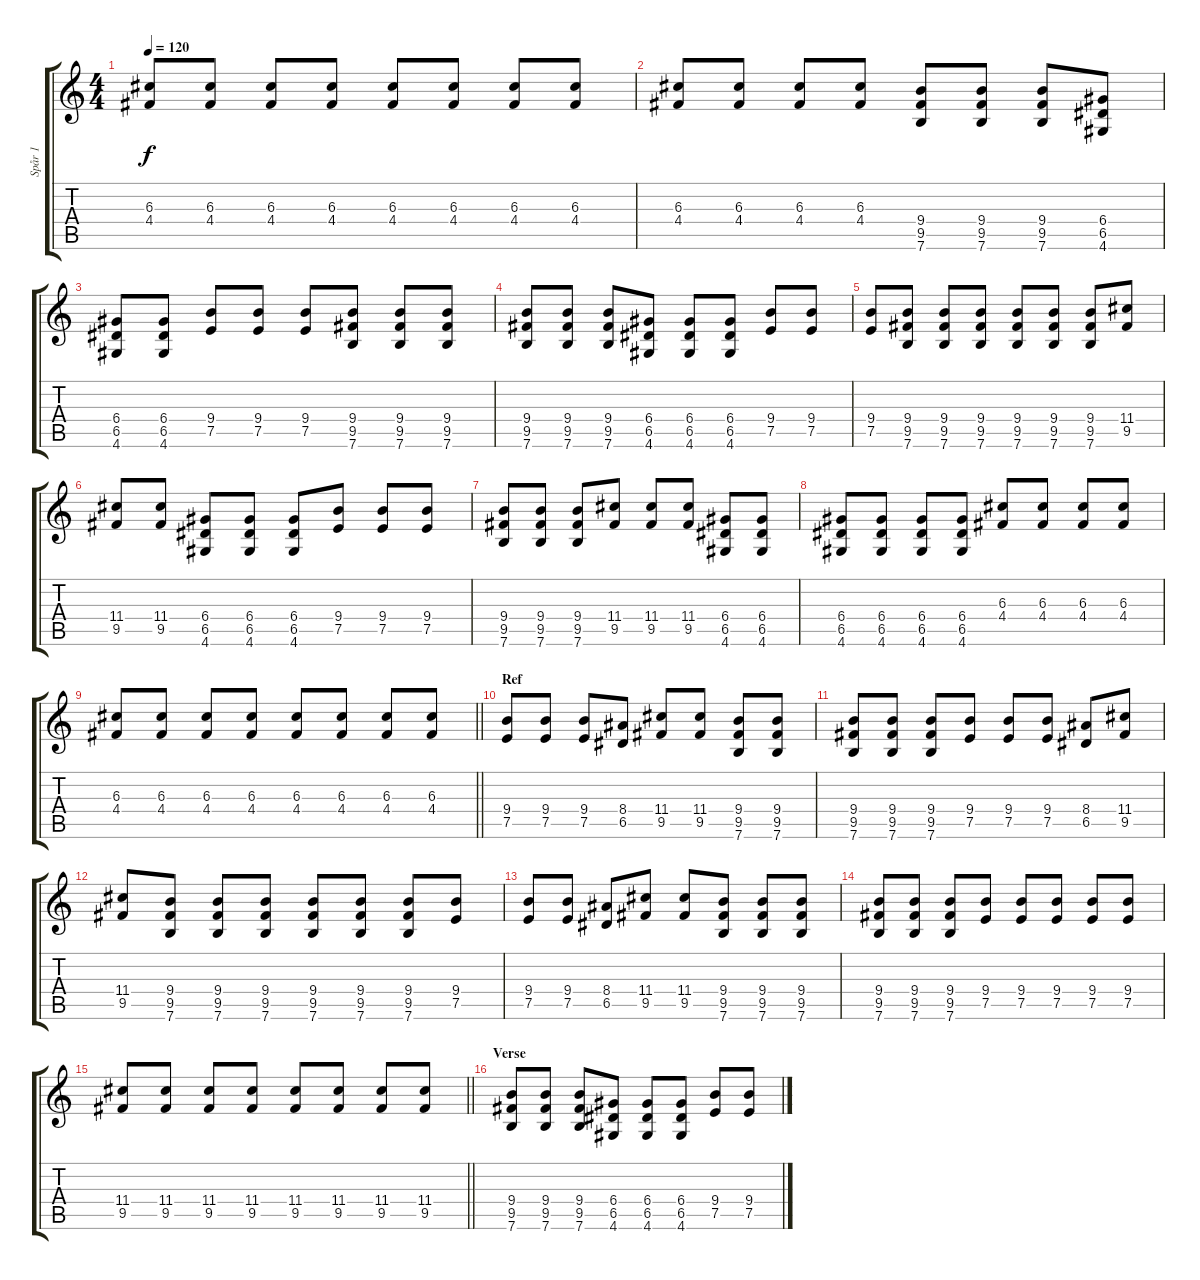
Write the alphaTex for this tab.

\track ("Spår 1" "Spår 1") {instrument distortionguitar}
\staff {score tabs}
\tuning (E4 B3 G3 D3 A2 E2) {hide}
\ts (4 4)
\tempo 120
\clef g2
\ks c
(6.3 4.4).8{dy f} (6.3 4.4).8 (6.3 4.4).8 (6.3 4.4).8 (6.3 4.4).8 (6.3 4.4).8 (6.3 4.4).8 (6.3 4.4).8 |
(6.3 4.4).8 (6.3 4.4).8 (6.3 4.4).8 (6.3 4.4).8 (9.4 9.5 7.6).8 (9.4 9.5 7.6).8 (9.4 9.5 7.6).8 (6.4 6.5 4.6).8 |
(6.4 6.5 4.6).8 (6.4 6.5 4.6).8 (9.4 7.5).8 (9.4 7.5).8 (9.4 7.5).8 (9.4 9.5 7.6).8 (9.4 9.5 7.6).8 (9.4 9.5 7.6).8 |
(9.4 9.5 7.6).8 (9.4 9.5 7.6).8 (9.4 9.5 7.6).8 (6.4 6.5 4.6).8 (6.4 6.5 4.6).8 (6.4 6.5 4.6).8 (9.4 7.5).8 (9.4 7.5).8 |
(9.4 7.5).8 (9.4 9.5 7.6).8 (9.4 9.5 7.6).8 (9.4 9.5 7.6).8 (9.4 9.5 7.6).8 (9.4 9.5 7.6).8 (9.4 9.5 7.6).8 (11.4 9.5).8 |
(11.4 9.5).8 (11.4 9.5).8 (6.4 6.5 4.6).8 (6.4 6.5 4.6).8 (6.4 6.5 4.6).8 (9.4 7.5).8 (9.4 7.5).8 (9.4 7.5).8 |
(9.4 9.5 7.6).8 (9.4 9.5 7.6).8 (9.4 9.5 7.6).8 (11.4 9.5).8 (11.4 9.5).8 (11.4 9.5).8 (6.4 6.5 4.6).8 (6.4 6.5 4.6).8 |
(6.4 6.5 4.6).8 (6.4 6.5 4.6).8 (6.4 6.5 4.6).8 (6.4 6.5 4.6).8 (6.3 4.4).8 (6.3 4.4).8 (6.3 4.4).8 (6.3 4.4).8 |
\barLineRight lightlight
(6.3 4.4).8 (6.3 4.4).8 (6.3 4.4).8 (6.3 4.4).8 (6.3 4.4).8 (6.3 4.4).8 (6.3 4.4).8 (6.3 4.4).8 |
\section ("" "Ref")
(9.4 7.5).8 (9.4 7.5).8 (9.4 7.5).8 (8.4 6.5).8 (11.4 9.5).8 (11.4 9.5).8 (9.4 9.5 7.6).8 (9.4 9.5 7.6).8 |
(9.4 9.5 7.6).8 (9.4 9.5 7.6).8 (9.4 9.5 7.6).8 (9.4 7.5).8 (9.4 7.5).8 (9.4 7.5).8 (8.4 6.5).8 (11.4 9.5).8 |
(11.4 9.5).8 (9.4 9.5 7.6).8 (9.4 9.5 7.6).8 (9.4 9.5 7.6).8 (9.4 9.5 7.6).8 (9.4 9.5 7.6).8 (9.4 9.5 7.6).8 (9.4 7.5).8 |
(9.4 7.5).8 (9.4 7.5).8 (8.4 6.5).8 (11.4 9.5).8 (11.4 9.5).8 (9.4 9.5 7.6).8 (9.4 9.5 7.6).8 (9.4 9.5 7.6).8 |
(9.4 9.5 7.6).8 (9.4 9.5 7.6).8 (9.4 9.5 7.6).8 (9.4 7.5).8 (9.4 7.5).8 (9.4 7.5).8 (9.4 7.5).8 (9.4 7.5).8 |
\barLineRight lightlight
(11.4 9.5).8 (11.4 9.5).8 (11.4 9.5).8 (11.4 9.5).8 (11.4 9.5).8 (11.4 9.5).8 (11.4 9.5).8 (11.4 9.5).8 |
\section ("" "Verse")
(9.4 9.5 7.6).8 (9.4 9.5 7.6).8 (9.4 9.5 7.6).8 (6.4 6.5 4.6).8 (6.4 6.5 4.6).8 (6.4 6.5 4.6).8 (9.4 7.5).8 (9.4 7.5).8
